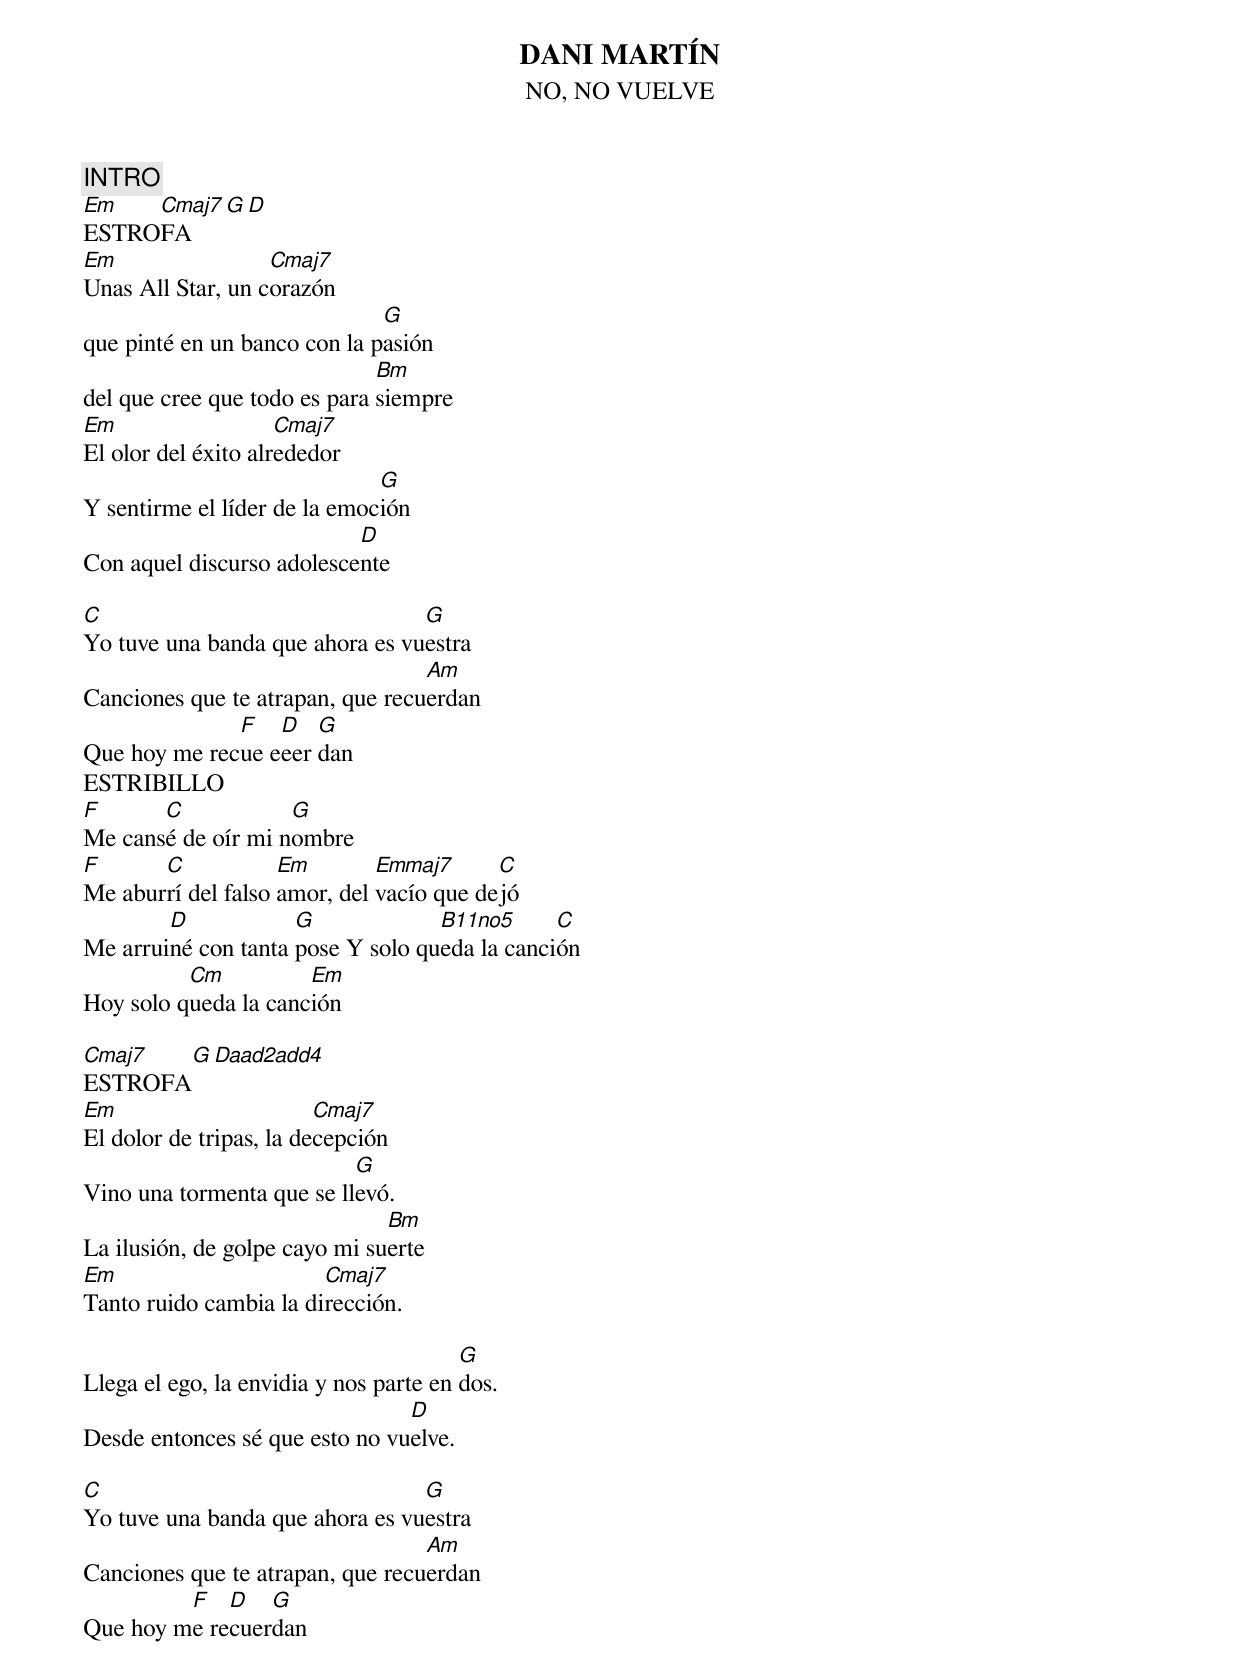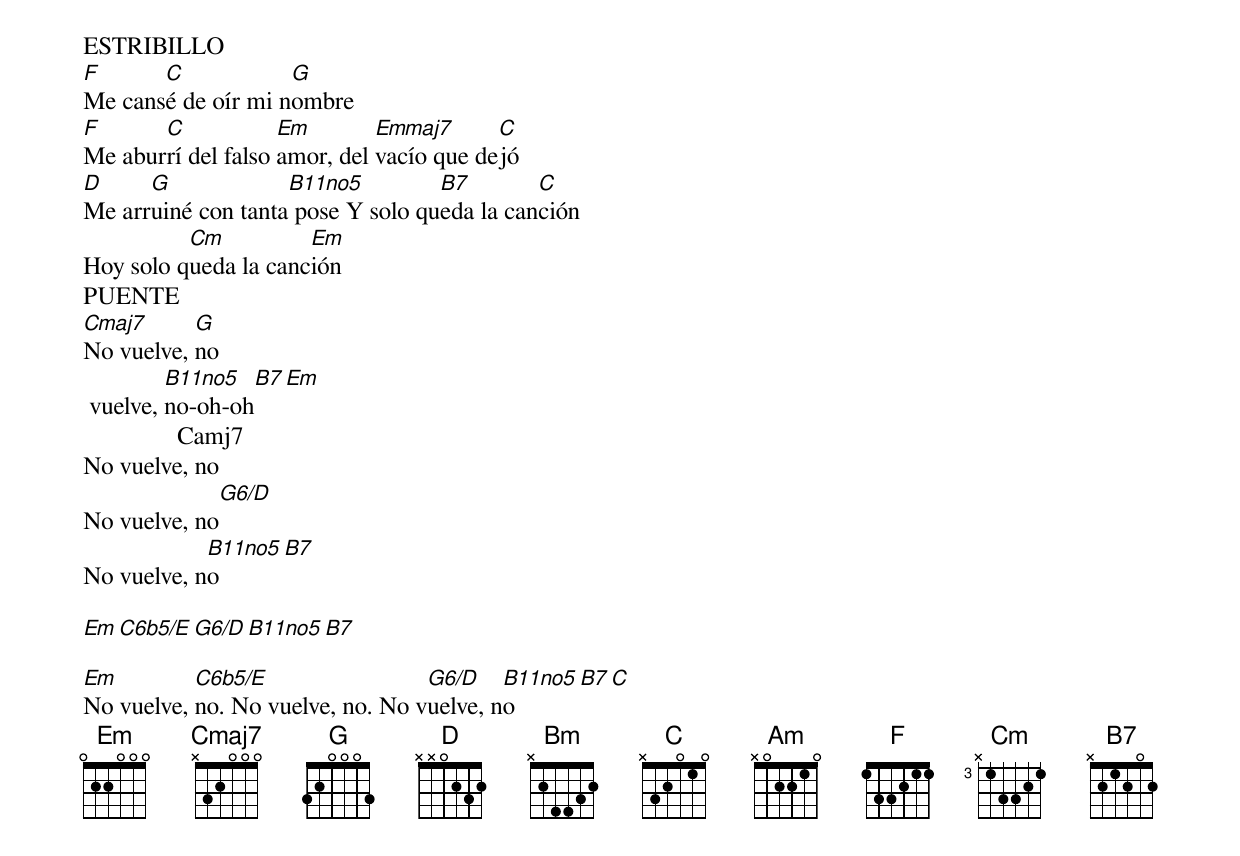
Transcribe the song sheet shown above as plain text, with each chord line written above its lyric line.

DANI MARTÍN
NO, NO VUELVE
INTRO
Em   Cmaj7   G   D
ESTROFA
Em                 Cmaj7
Unas All Star, un corazón
                              G
que pinté en un banco con la pasión
                              Bm
del que cree que todo es para siempre
Em                   Cmaj7
El olor del éxito alrededor
                              G
Y sentirme el líder de la emoción
                           D
Con aquel discurso adolescente

C                                G
Yo tuve una banda que ahora es vuestra
                                  Am
Canciones que te atrapan, que recuerdan
              F   D   G
Que hoy me recue eeer dan
ESTRIBILLO
F      C            G
Me cansé de oír mi nombre
F      C            Em        Emmaj7      C
Me aburrí del falso amor, del vacío que dejó
        D            G             B11no5      C
Me arruiné con tanta pose Y solo queda la canción
          Cm          Em
Hoy solo queda la canción

Cmaj7      G      Daad2add4
ESTROFA
Em                       Cmaj7
El dolor de tripas, la decepción
                           G
Vino una tormenta que se llevó.
                               Bm
La ilusión, de golpe cayo mi suerte
Em                      Cmaj7
Tanto ruido cambia la dirección.

                                        G
Llega el ego, la envidia y nos parte en dos.
                                D
Desde entonces sé que esto no vuelve.

C                                G
Yo tuve una banda que ahora es vuestra
                                  Am
Canciones que te atrapan, que recuerdan
         F   D   G
Que hoy me recuerdan
ESTRIBILLO
F      C            G
Me cansé de oír mi nombre
F      C            Em        Emmaj7      C
Me aburrí del falso amor, del vacío que dejó
D     G             B11no5         B7        C
Me arruiné con tanta pose Y solo queda la canción
          Cm          Em
Hoy solo queda la canción
PUENTE
Cmaj7      G
No vuelve, no
         B11no5   B7   Em
 vuelve, no-oh-oh
               Camj7
No vuelve, no
               G6/D
No vuelve, no
            B11no5   B7
No vuelve, no

Em   C6b5/E   G6/D   B11no5   B7

Em         C6b5/E                 G6/D    B11no5   B7      C
No vuelve, no. No vuelve, no. No vuelve, no
